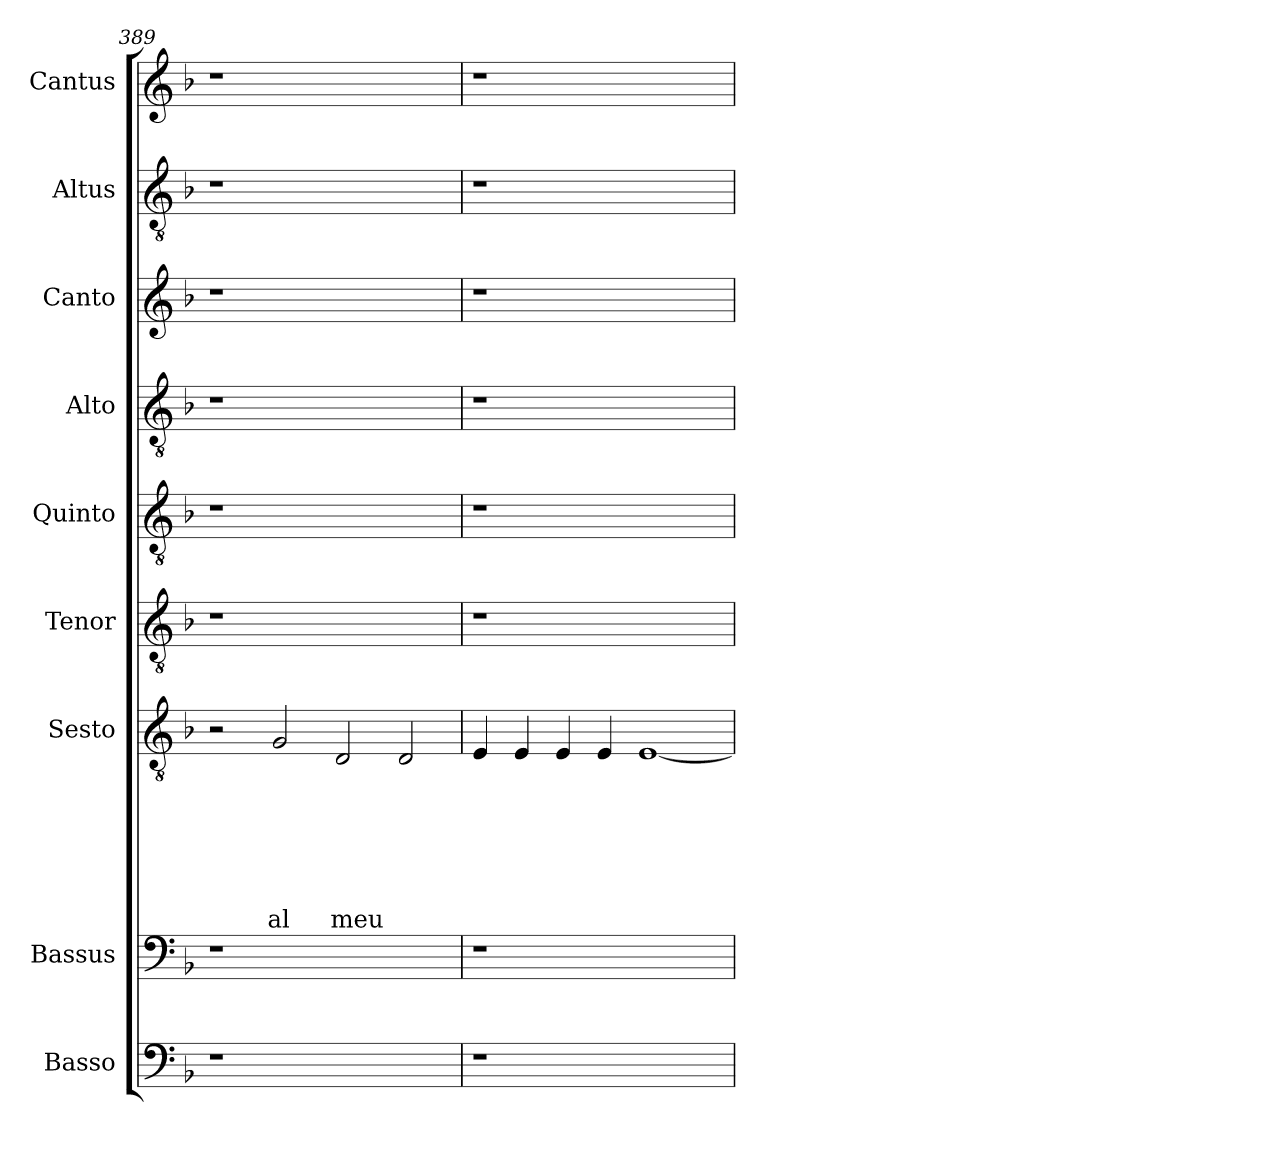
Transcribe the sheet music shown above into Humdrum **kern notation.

**kern	**kern	**kern	**text	**text	**text	**text	**text	**text	**text	**kern	**kern	**kern	**kern	**kern	**kern
*part9	*part8	*part7	*part7	*part7	*part7	*part7	*part7	*part7	*part7	*part6	*part5	*part4	*part3	*part2	*part1
*staff9	*staff8	*staff7	*staff7	*staff7	*staff7	*staff7	*staff7	*staff7	*staff7	*staff6	*staff5	*staff4	*staff3	*staff2	*staff1
*I"Basso	*I"Bassus	*I"Sesto	*	*	*	*	*	*	*	*I"Tenor	*I"Quinto	*I"Alto	*I"Canto	*I"Altus	*I"Cantus
*	*	*I'Sesto	*	*	*	*	*	*	*	*I'Tenor	*I'Quinto	*I'Alto	*I'Canto	*I'Altus	*I'Cantus
*clefF4	*clefF4	*clefGv2	*	*	*	*	*	*	*	*clefGv2	*clefGv2	*clefGv2	*clefG2	*clefGv2	*clefG2
*k[b-]	*k[b-]	*k[b-]	*	*	*	*	*	*	*	*k[b-]	*k[b-]	*k[b-]	*k[b-]	*k[b-]	*k[b-]
*F:	*F:	*F:	*	*	*	*	*	*	*	*F:	*F:	*F:	*F:	*F:	*F:
=389	=389	=389	=389	=389	=389	=389	=389	=389	=389	=389	=389	=389	=389	=389	=389
1r	1r	2r	.	.	.	.	.	.	.	1r	1r	1r	1r	1r	1r
!	!	!	!	!	!	!	!	!	!LO:LY:b	!	!	!	!	!	!
.	.	2G/	.	.	.	.	.	.	al	.	.	.	.	.	.
!	!	!	!	!	!	!	!	!	!LO:LY:b	!	!	!	!	!	!
1ryy	1ryy	2D/	.	.	.	.	.	.	meu	1ryy	1ryy	1ryy	1ryy	1ryy	1ryy
.	.	2D/	.	.	.	.	.	.	.	.	.	.	.	.	.
=390	=390	=390	=390	=390	=390	=390	=390	=390	=390	=390	=390	=390	=390	=390	=390
1r	1r	4E/	.	.	.	.	.	.	.	1r	1r	1r	1r	1r	1r
.	.	4E/	.	.	.	.	.	.	.	.	.	.	.	.	.
.	.	4E/	.	.	.	.	.	.	.	.	.	.	.	.	.
.	.	4E/	.	.	.	.	.	.	.	.	.	.	.	.	.
1ryy	1ryy	[<1E	.	.	.	.	.	.	.	1ryy	1ryy	1ryy	1ryy	1ryy	1ryy
=	=	=	=	=	=	=	=	=	=	=	=	=	=	=	=
*-	*-	*-	*-	*-	*-	*-	*-	*-	*-	*-	*-	*-	*-	*-	*-
